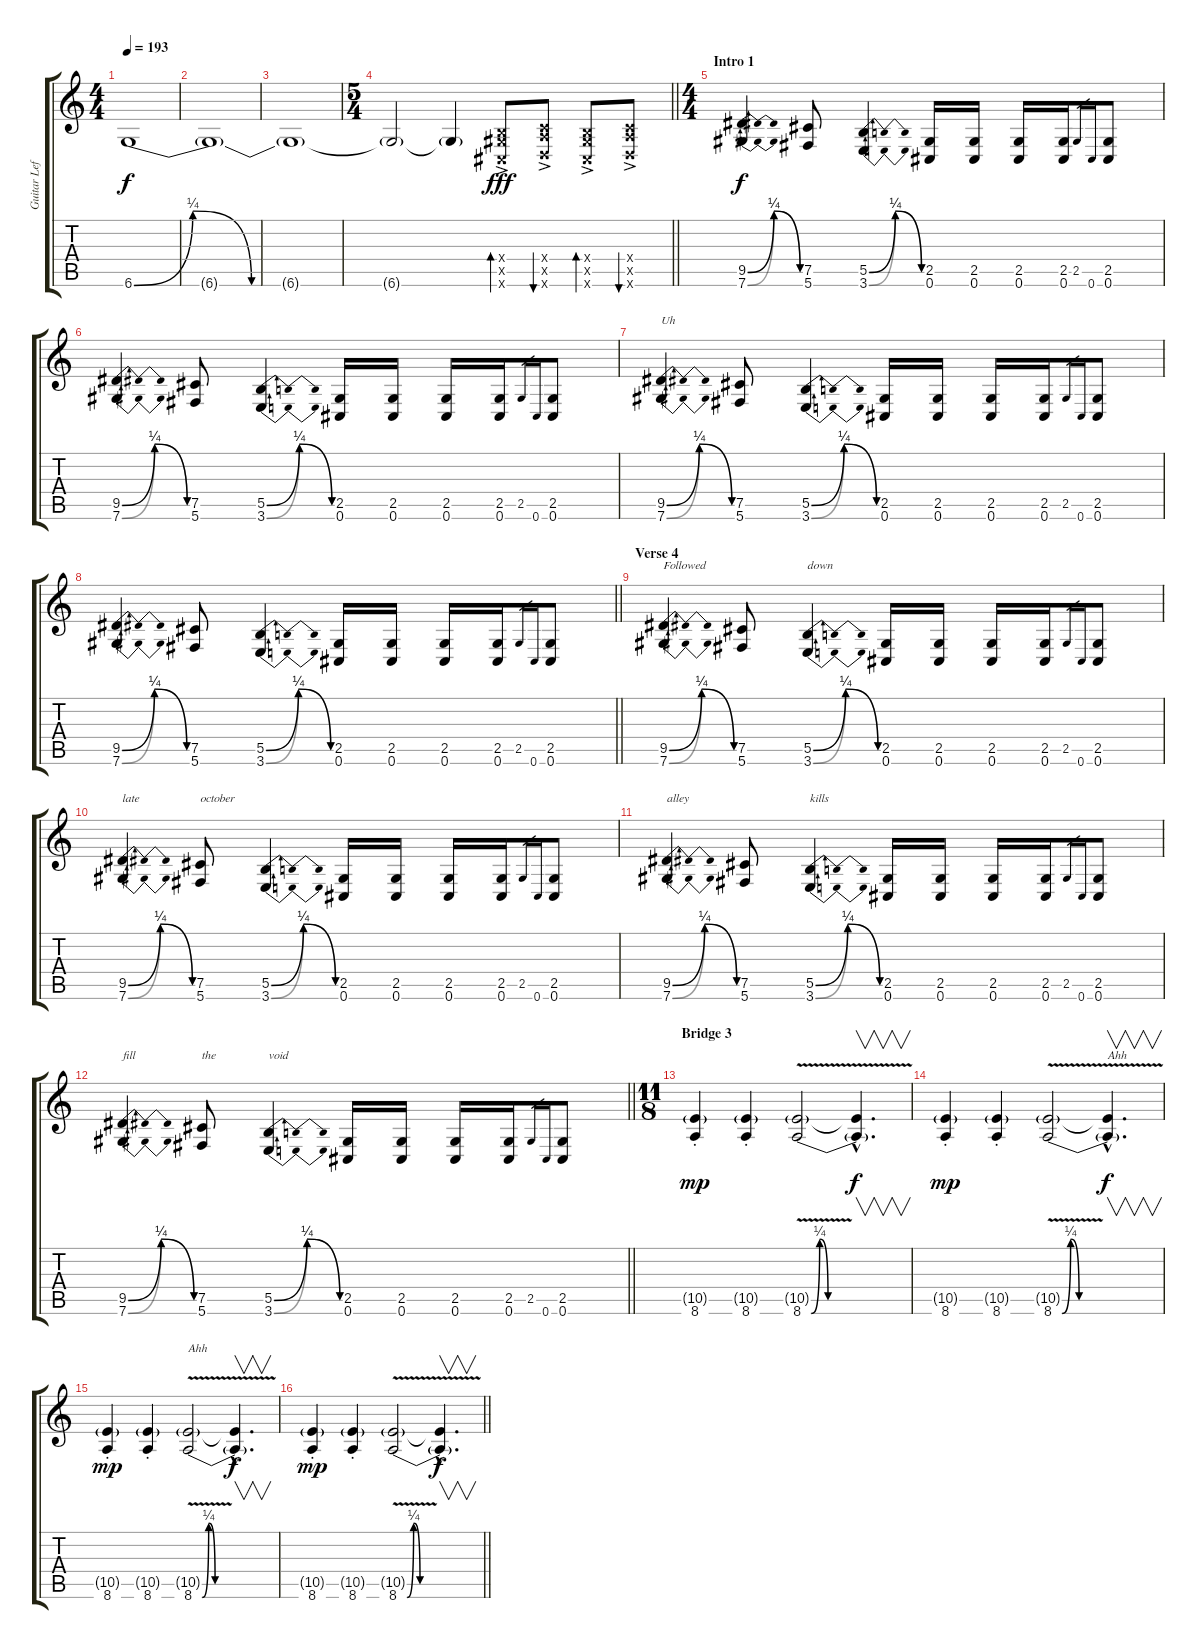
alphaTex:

\track ("Guitar Left" "Guitar Lef") {instrument distortionguitar}
\staff {score tabs}
\tuning (Db4 Ab3 E3 B2 Gb2 Db2) {hide}
\ts (4 4)
\tempo 193
\clef g2
\ks c
6.6{be (custom 0 0 10 1 20 0 30 0 60 0) t}.1{dy f} |
6.6{t}.1 |
6.6{t}.1 |
\ts (5 4)
\barLineRight lightlight
6.6{t}.2 6.6{t}.4 (0.4{ac x} 2.5{x} 0.6{x}).8{bd 60 dy fff} (1.4{ac x} 3.5{x} 1.6{x}).8{bu 60} (0.4{ac x} 2.5{x} 0.6{x}).8{bd 60} (1.4{ac x} 3.5{x} 1.6{x}).8{bu 60} |
\ts (4 4)
\section ("" "Intro 1")
(9.5{be (bendrelease 0 0 30 1 30 1 60 0)} 7.6{be (bendrelease 0 0 30 1 30 1 60 0)}).4{dy f} (7.5 5.6).8 (5.5{be (bendrelease 0 0 30 1 30 1 60 0)} 3.6{be (bendrelease 0 0 30 1 30 1 60 0)}).4 (2.5 0.6).16 (2.5 0.6).16 (2.5 0.6).16 (2.5 0.6).16 2.5.16{gr} 0.6.16{gr} (2.5 0.6).8 |
(9.5{be (bendrelease 0 0 30 1 30 1 60 0)} 7.6{be (bendrelease 0 0 30 1 30 1 60 0)}).4 (7.5 5.6).8 (5.5{be (bendrelease 0 0 30 1 30 1 60 0)} 3.6{be (bendrelease 0 0 30 1 30 1 60 0)}).4 (2.5 0.6).16 (2.5 0.6).16 (2.5 0.6).16 (2.5 0.6).16 2.5.16{gr} 0.6.16{gr} (2.5 0.6).8 |
(9.5{be (bendrelease 0 0 30 1 30 1 60 0)} 7.6{be (bendrelease 0 0 30 1 30 1 60 0)}).4{txt "Uh"} (7.5 5.6).8 (5.5{be (bendrelease 0 0 30 1 30 1 60 0)} 3.6{be (bendrelease 0 0 30 1 30 1 60 0)}).4 (2.5 0.6).16 (2.5 0.6).16 (2.5 0.6).16 (2.5 0.6).16 2.5.16{gr} 0.6.16{gr} (2.5 0.6).8 |
\barLineRight lightlight
(9.5{be (bendrelease 0 0 30 1 30 1 60 0)} 7.6{be (bendrelease 0 0 30 1 30 1 60 0)}).4 (7.5 5.6).8 (5.5{be (bendrelease 0 0 30 1 30 1 60 0)} 3.6{be (bendrelease 0 0 30 1 30 1 60 0)}).4 (2.5 0.6).16 (2.5 0.6).16 (2.5 0.6).16 (2.5 0.6).16 2.5.16{gr} 0.6.16{gr} (2.5 0.6).8 |
\section ("" "Verse 4")
(9.5{be (bendrelease 0 0 30 1 30 1 60 0)} 7.6{be (bendrelease 0 0 30 1 30 1 60 0)}).4{txt "Followed"} (7.5 5.6).8 (5.5{be (bendrelease 0 0 30 1 30 1 60 0)} 3.6{be (bendrelease 0 0 30 1 30 1 60 0)}).4{txt "down"} (2.5 0.6).16 (2.5 0.6).16 (2.5 0.6).16 (2.5 0.6).16 2.5.16{gr} 0.6.16{gr} (2.5 0.6).8 |
(9.5{be (bendrelease 0 0 30 1 30 1 60 0)} 7.6{be (bendrelease 0 0 30 1 30 1 60 0)}).4{txt "late"} (7.5 5.6).8{txt "october"} (5.5{be (bendrelease 0 0 30 1 30 1 60 0)} 3.6{be (bendrelease 0 0 30 1 30 1 60 0)}).4 (2.5 0.6).16 (2.5 0.6).16 (2.5 0.6).16 (2.5 0.6).16 2.5.16{gr} 0.6.16{gr} (2.5 0.6).8 |
(9.5{be (bendrelease 0 0 30 1 30 1 60 0)} 7.6{be (bendrelease 0 0 30 1 30 1 60 0)}).4{txt "alley"} (7.5 5.6).8 (5.5{be (bendrelease 0 0 30 1 30 1 60 0)} 3.6{be (bendrelease 0 0 30 1 30 1 60 0)}).4{txt "kills"} (2.5 0.6).16 (2.5 0.6).16 (2.5 0.6).16 (2.5 0.6).16 2.5.16{gr} 0.6.16{gr} (2.5 0.6).8 |
\barLineRight lightlight
(9.5{be (bendrelease 0 0 30 1 30 1 60 0)} 7.6{be (bendrelease 0 0 30 1 30 1 60 0)}).4{txt "fill"} (7.5 5.6).8{txt "the"} (5.5{be (bendrelease 0 0 30 1 30 1 60 0)} 3.6{be (bendrelease 0 0 30 1 30 1 60 0)}).4{txt "void"} (2.5 0.6).16 (2.5 0.6).16 (2.5 0.6).16 (2.5 0.6).16 2.5.16{gr} 0.6.16{gr} (2.5 0.6).8 |
\ts (11 8)
\section ("" "Bridge 3")
(10.5{g st} 8.6{st}).4{dy mp} (10.5{g st} 8.6{st}).4 (10.5{g} 8.6{be (custom 0 0 5 1 10 0 60 0) v}).2 (10.5{hac t} 8.6{hac t}).4{v d dy f} |
(10.5{g st} 8.6{st}).4{dy mp} (10.5{g st} 8.6{st}).4 (10.5{g} 8.6{be (custom 0 0 5 1 10 0 60 0) v}).2 (10.5{hac t} 8.6{hac t}).4{v d txt "Ahh" dy f} |
(10.5{g st} 8.6{st}).4{dy mp} (10.5{g st} 8.6{st}).4 (10.5{g} 8.6{be (custom 0 0 5 1 10 0 60 0) v}).2{txt "Ahh"} (10.5{hac t} 8.6{hac t}).4{v d dy f} |
\barLineRight lightlight
(10.5{g st} 8.6{st}).4{dy mp} (10.5{g st} 8.6{st}).4 (10.5{g} 8.6{be (custom 0 0 5 1 10 0 60 0) v}).2 (10.5{hac t} 8.6{hac t}).4{v d dy f}
